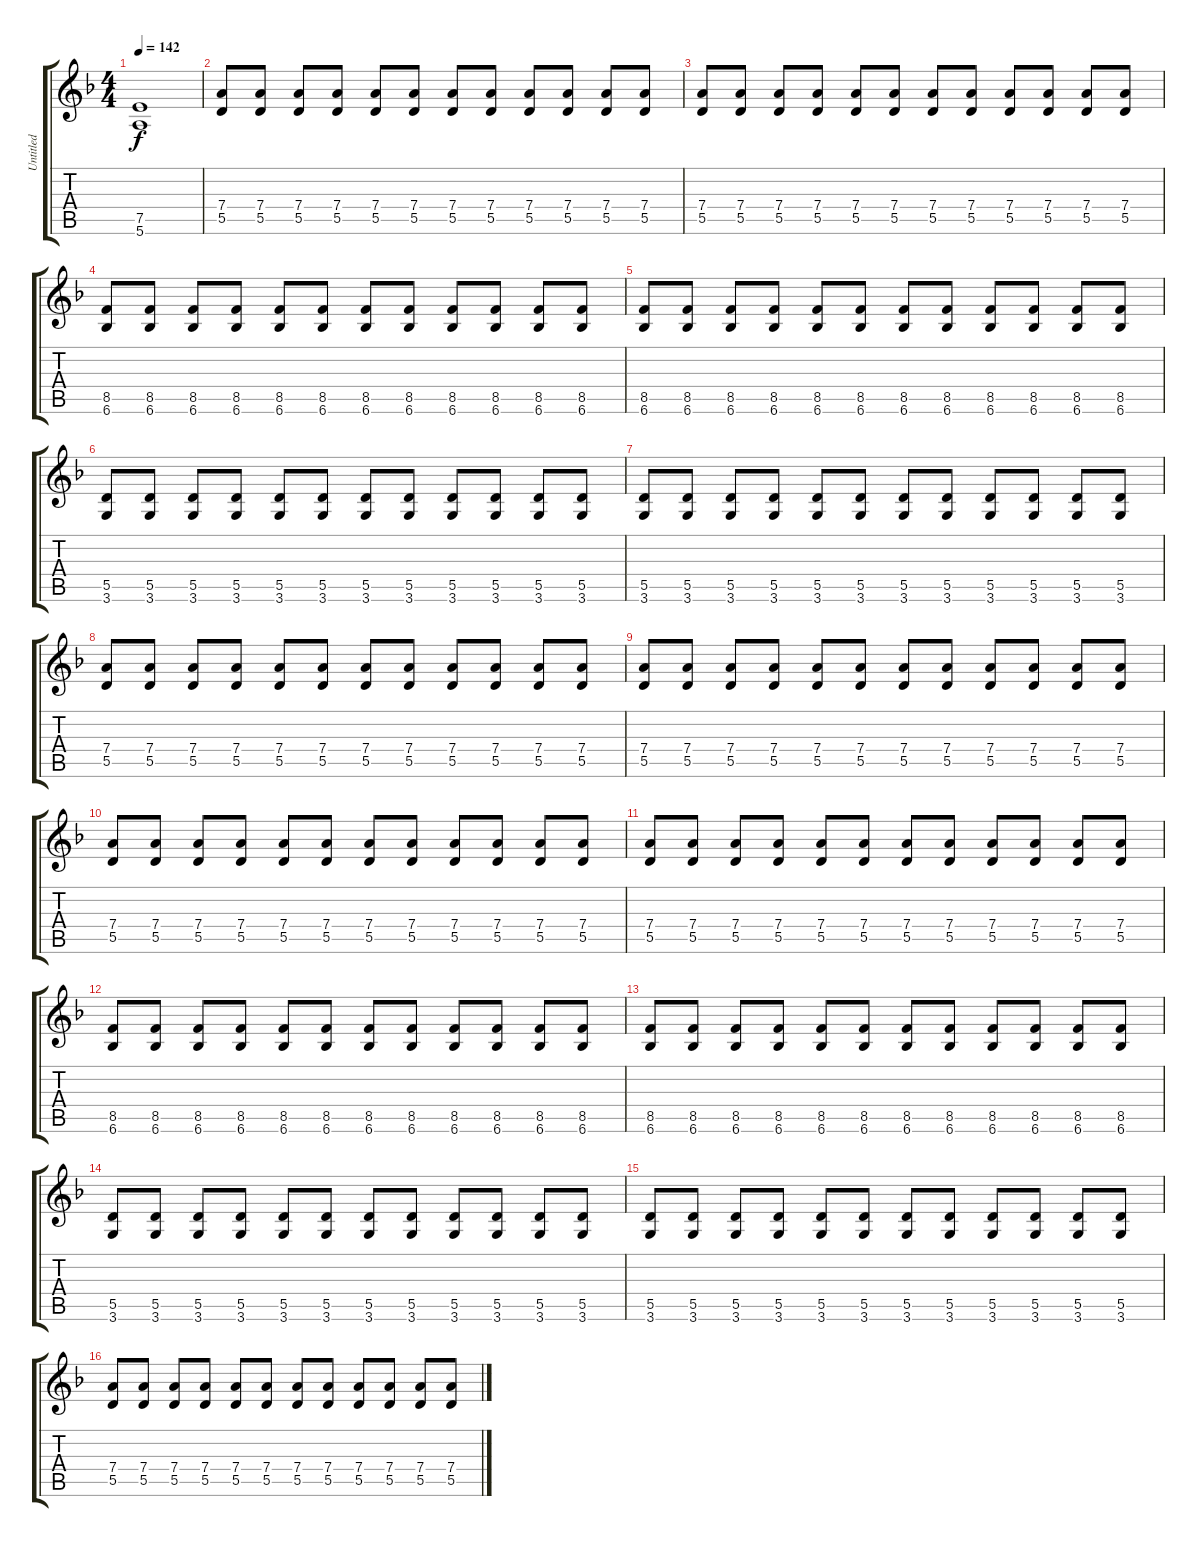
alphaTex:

\track ("Untitled" "Untitled") {instrument distortionguitar}
\staff {score tabs}
\tuning (E4 B3 G3 D3 A2 E2) {hide}
\ts (4 4)
\tempo 142
\clef g2
\ks f
(7.5 5.6).1{dy f} |
(7.4 5.5).8 (7.4 5.5).8 (7.4 5.5).8 (7.4 5.5).8 (7.4 5.5).8 (7.4 5.5).8 (7.4 5.5).8 (7.4 5.5).8 (7.4 5.5).8 (7.4 5.5).8 (7.4 5.5).8 (7.4 5.5).8 |
(7.4 5.5).8 (7.4 5.5).8 (7.4 5.5).8 (7.4 5.5).8 (7.4 5.5).8 (7.4 5.5).8 (7.4 5.5).8 (7.4 5.5).8 (7.4 5.5).8 (7.4 5.5).8 (7.4 5.5).8 (7.4 5.5).8 |
(8.5 6.6).8 (8.5 6.6).8 (8.5 6.6).8 (8.5 6.6).8 (8.5 6.6).8 (8.5 6.6).8 (8.5 6.6).8 (8.5 6.6).8 (8.5 6.6).8 (8.5 6.6).8 (8.5 6.6).8 (8.5 6.6).8 |
(8.5 6.6).8 (8.5 6.6).8 (8.5 6.6).8 (8.5 6.6).8 (8.5 6.6).8 (8.5 6.6).8 (8.5 6.6).8 (8.5 6.6).8 (8.5 6.6).8 (8.5 6.6).8 (8.5 6.6).8 (8.5 6.6).8 |
(5.5 3.6).8 (5.5 3.6).8 (5.5 3.6).8 (5.5 3.6).8 (5.5 3.6).8 (5.5 3.6).8 (5.5 3.6).8 (5.5 3.6).8 (5.5 3.6).8 (5.5 3.6).8 (5.5 3.6).8 (5.5 3.6).8 |
(5.5 3.6).8 (5.5 3.6).8 (5.5 3.6).8 (5.5 3.6).8 (5.5 3.6).8 (5.5 3.6).8 (5.5 3.6).8 (5.5 3.6).8 (5.5 3.6).8 (5.5 3.6).8 (5.5 3.6).8 (5.5 3.6).8 |
(7.4 5.5).8 (7.4 5.5).8 (7.4 5.5).8 (7.4 5.5).8 (7.4 5.5).8 (7.4 5.5).8 (7.4 5.5).8 (7.4 5.5).8 (7.4 5.5).8 (7.4 5.5).8 (7.4 5.5).8 (7.4 5.5).8 |
(7.4 5.5).8 (7.4 5.5).8 (7.4 5.5).8 (7.4 5.5).8 (7.4 5.5).8 (7.4 5.5).8 (7.4 5.5).8 (7.4 5.5).8 (7.4 5.5).8 (7.4 5.5).8 (7.4 5.5).8 (7.4 5.5).8 |
(7.4 5.5).8 (7.4 5.5).8 (7.4 5.5).8 (7.4 5.5).8 (7.4 5.5).8 (7.4 5.5).8 (7.4 5.5).8 (7.4 5.5).8 (7.4 5.5).8 (7.4 5.5).8 (7.4 5.5).8 (7.4 5.5).8 |
(7.4 5.5).8 (7.4 5.5).8 (7.4 5.5).8 (7.4 5.5).8 (7.4 5.5).8 (7.4 5.5).8 (7.4 5.5).8 (7.4 5.5).8 (7.4 5.5).8 (7.4 5.5).8 (7.4 5.5).8 (7.4 5.5).8 |
(8.5 6.6).8 (8.5 6.6).8 (8.5 6.6).8 (8.5 6.6).8 (8.5 6.6).8 (8.5 6.6).8 (8.5 6.6).8 (8.5 6.6).8 (8.5 6.6).8 (8.5 6.6).8 (8.5 6.6).8 (8.5 6.6).8 |
(8.5 6.6).8 (8.5 6.6).8 (8.5 6.6).8 (8.5 6.6).8 (8.5 6.6).8 (8.5 6.6).8 (8.5 6.6).8 (8.5 6.6).8 (8.5 6.6).8 (8.5 6.6).8 (8.5 6.6).8 (8.5 6.6).8 |
(5.5 3.6).8 (5.5 3.6).8 (5.5 3.6).8 (5.5 3.6).8 (5.5 3.6).8 (5.5 3.6).8 (5.5 3.6).8 (5.5 3.6).8 (5.5 3.6).8 (5.5 3.6).8 (5.5 3.6).8 (5.5 3.6).8 |
(5.5 3.6).8 (5.5 3.6).8 (5.5 3.6).8 (5.5 3.6).8 (5.5 3.6).8 (5.5 3.6).8 (5.5 3.6).8 (5.5 3.6).8 (5.5 3.6).8 (5.5 3.6).8 (5.5 3.6).8 (5.5 3.6).8 |
(7.4 5.5).8 (7.4 5.5).8 (7.4 5.5).8 (7.4 5.5).8 (7.4 5.5).8 (7.4 5.5).8 (7.4 5.5).8 (7.4 5.5).8 (7.4 5.5).8 (7.4 5.5).8 (7.4 5.5).8 (7.4 5.5).8
